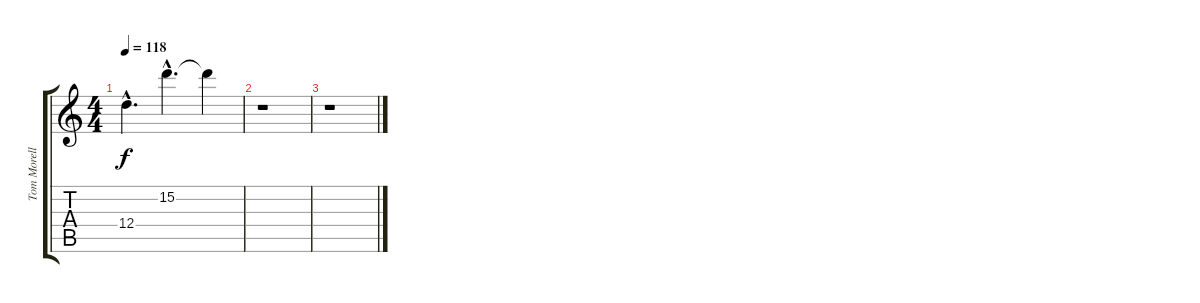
\track ("Tom Morello - Guitar" "Tom Morell") {instrument distortionguitar}
\staff {score tabs}
\tuning (E4 B3 G3 D3 A2 D2) {hide}
\ts (4 4)
\tempo 118
\clef g2
\ks c
12.4{hac}.4{d dy f} 15.2{hac}.4{d} 15.2{t}.4 |
r.1 |
r.1
